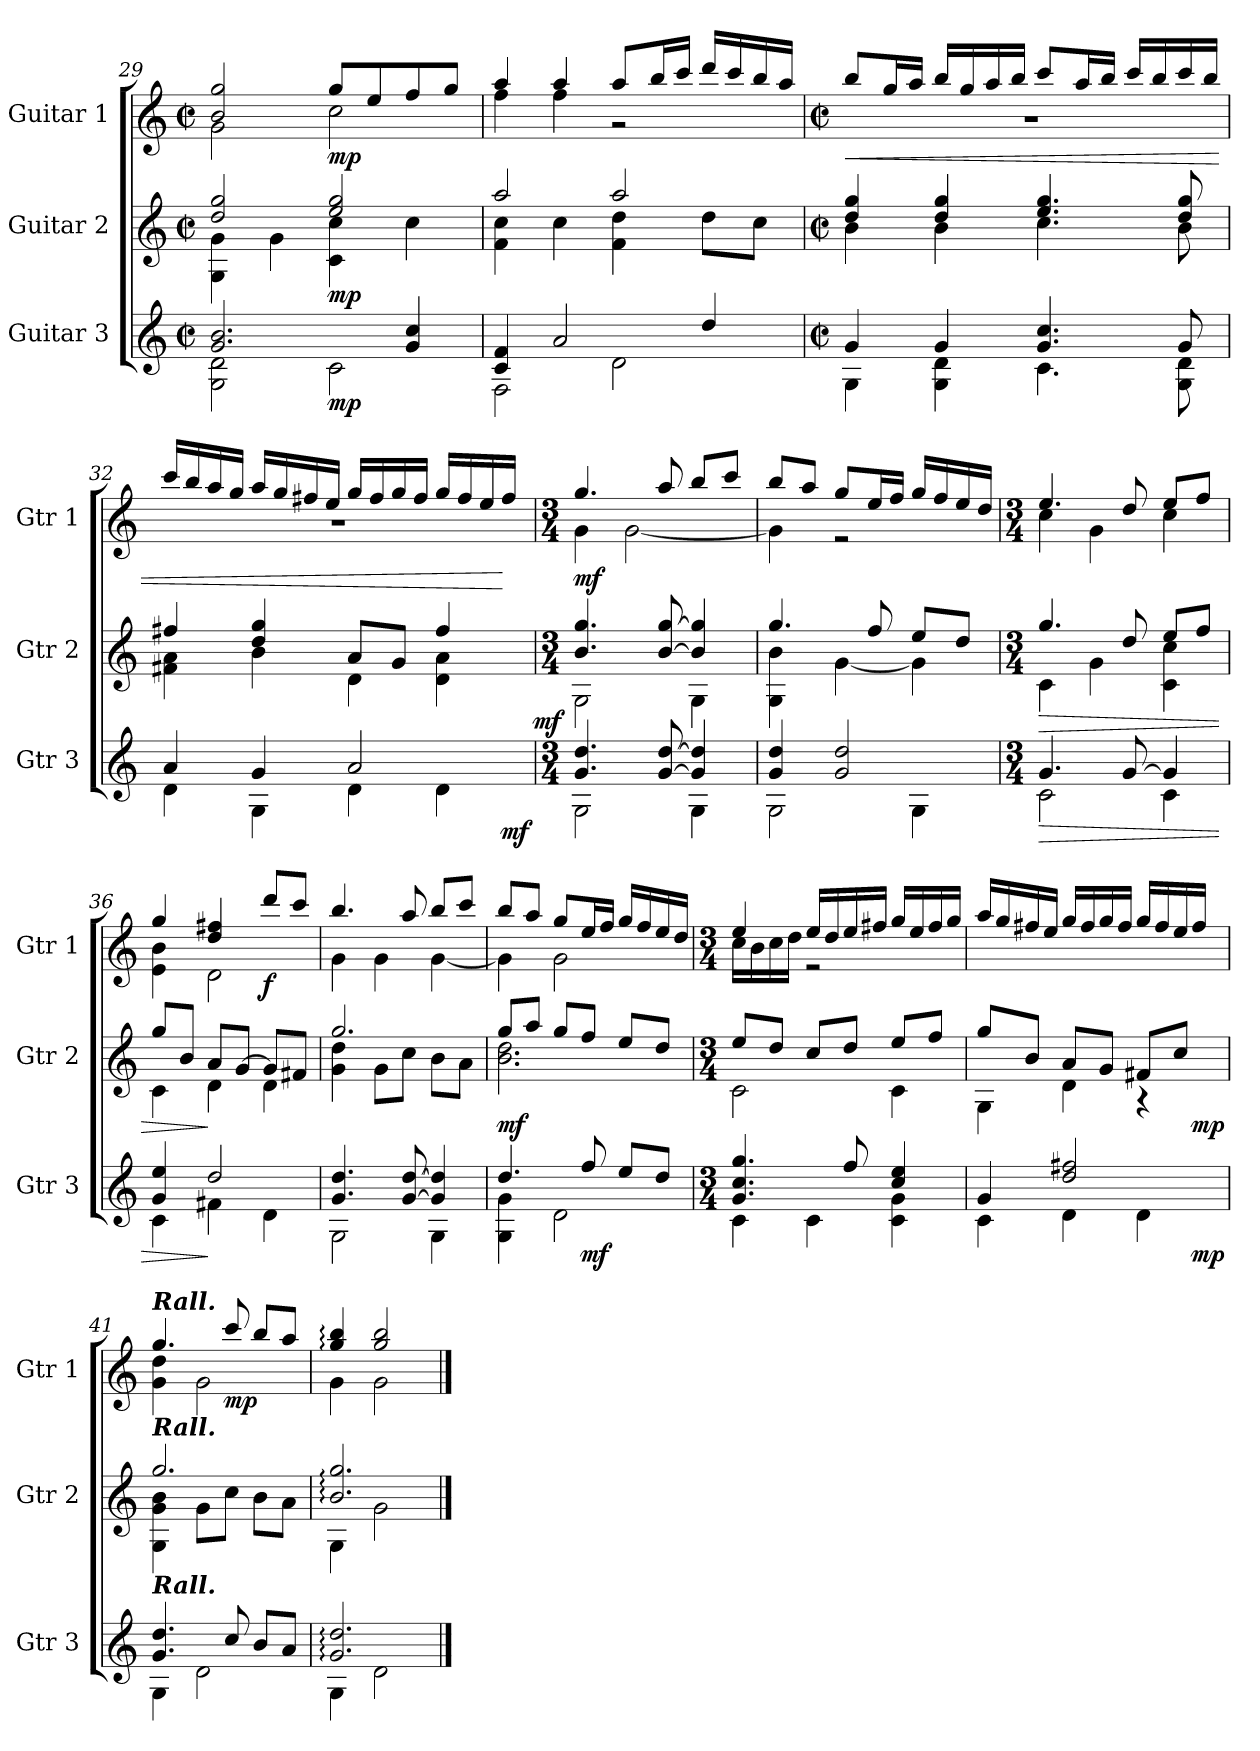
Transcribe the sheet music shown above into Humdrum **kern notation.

**kern	**dynam	**kern	**dynam	**kern	**dynam
*part3	*part3	*part2	*part2	*part1	*part1
*staff3	*staff3	*staff2	*staff2	*staff1	*staff1
*I"Guitar 3	*	*I"Guitar 2	*	*I"Guitar 1	*
*I'Gtr 3	*	*I'Gtr 2	*	*I'Gtr 1	*
*clefG2	*	*clefG2	*	*clefG2	*
*ITrd7c12	*	*ITrd7c12	*	*ITrd7c12	*
*k[]	*	*k[]	*	*k[]	*
*C:	*	*C:	*	*C:	*
*M2/2	*	*M2/2	*	*M2/2	*
*met(c|)	*	*met(c|)	*	*met(c|)	*
=29	=29	=29	=29	=29	=29
*^	*	*^	*	*^	*
2.Gi/ 2.Bi	2GGi\ 2Di	.	2di/ 2gi	4GGi\ 4Gi	.	2Bi/ 2gi	2Gi\	.
.	.	.	.	4Gi\	.	.	.	.
.	2Ci\	mp	2ei/ 2gi	4Ci\ 4ci	mp	8gi/L	2ci\	mp
.	.	.	.	.	.	8ei/	.	.
4Gi/ 4ci	.	.	.	4ci\	.	8fi/	.	.
.	.	.	.	.	.	8gi/J	.	.
=30	=30	=30	=30	=30	=30	=30	=30	=30
4Ci/ 4Fi	2FFi\	.	2ai/	4Fi\ 4ci	.	4ai/	4fi\	.
2Ai/	.	.	.	4ci\	.	4ai/	4fi\	.
.	2Di\	.	2ai/	4Fi\ 4di	.	8ai/L	2r	.
.	.	.	.	.	.	16bi/L	.	.
.	.	.	.	.	.	16cci/JJ	.	.
4di/	.	.	.	8di\L	.	16ddi/LL	.	.
.	.	.	.	.	.	16cci/	.	.
.	.	.	.	8ci\J	.	16bi/	.	.
.	.	.	.	.	.	16ai/JJ	.	.
!!LO:PB:g=z	!!
=31	=31	=31	=31	=31	=31	=31	=31	=31
*M2/2	*	*	*M2/2	*	*	*M2/2	*	*
*met(c|)	*	*	*met(c|)	*	*	*met(c|)	*	*
!	!	!	!	!	!	!	!	!LO:HP:b
4Gi/	4GGi\	.	4di/ 4gi	4Bi\	.	8bi/L	1r	<
.	.	.	.	.	.	16gi/L	.	.
.	.	.	.	.	.	16ai/JJ	.	.
4Gi/	4GGi\ 4Di	.	4di/ 4gi	4Bi\	.	16bi/LL	.	.
.	.	.	.	.	.	16gi/	.	.
.	.	.	.	.	.	16ai/	.	.
.	.	.	.	.	.	16bi/JJ	.	.
4.Gi/ 4.ci	4.Ci\	.	4.ei/ 4.gi	4.ci\	.	8cci/L	.	.
.	.	.	.	.	.	16ai/L	.	.
.	.	.	.	.	.	16bi/JJ	.	.
.	.	.	.	.	.	16cci/LL	.	.
.	.	.	.	.	.	16bi/	.	.
8Gi/	8GGi\ 8Di	.	8di/ 8gi	8Bi\	.	16cci/	.	.
.	.	.	.	.	.	16bi/JJ	.	.
=32	=32	=32	=32	=32	=32	=32	=32	=32
*	*^	*	*	*^	*	*	*	*
4Ai/	4Di\	2...ryy	.	4f#Xi/	4F#Xi\ 4Ai	2ryy	.	16cci/LL	1r	.
.	.	.	.	.	.	.	.	16bi/	.	.
.	.	.	.	.	.	.	.	16ai/	.	.
.	.	.	.	.	.	.	.	16gi/JJ	.	.
4Gi/	4GGi\	.	.	4di/ 4gi	4Bi\	.	.	16ai/LL	.	.
.	.	.	.	.	.	.	.	16gi/	.	.
.	.	.	.	.	.	.	.	16f#Xi/	.	.
.	.	.	.	.	.	.	.	16ei/JJ	.	.
2Ai/	4Di\	.	.	8Ai/L	4Di\	4ryy	.	16gi/LL	.	.
.	.	.	.	.	.	.	.	16f#i/	.	.
.	.	.	.	8Gi/J	.	.	.	16gi/	.	.
.	.	.	.	.	.	.	.	16f#i/JJ	.	.
.	4Di\	.	.	4f#i/	4Di\ 4Ai	8ryy	.	16gi/LL	.	.
.	.	.	.	.	.	.	.	16f#i/	.	.
.	.	.	.	.	.	16ryy	.	16ei/	.	.
.	.	16ryy	mf	.	.	32ryy	.	16f#i/JJ	.	[
.	.	.	.	.	.	64ryy	.	.	.	.
.	.	.	.	.	.	128...ryy	.	.	.	.
.	.	.	.	.	.	1024ryy	mf	.	.	.
*v	*v	*v	*	*	*	*	*	*	*	*
*	*	*v	*v	*v	*	*	*	*
=33	=33	=33	=33	=33	=33	=33
*M3/4	*	*M3/4	*	*M3/4	*	*
*^	*	*^	*	*	*	*
4.Gi/ 4.di	2GGi\	.	4.Bi/ 4.gi	2GGi\	.	4.gi/	4Gi\	mf
.	.	.	.	.	.	.	[2Gi\	.
[8Gi/ [8di	.	.	[8Bi/ [8gi	.	.	8ai/	.	.
4Gi/] 4di]	4GGi\	.	4Bi/] 4gi]	4GGi\	.	8bi/L	.	.
.	.	.	.	.	.	8cci/J	.	.
=34	=34	=34	=34	=34	=34	=34	=34	=34
4Gi/ 4di	2GGi\	.	4.gi/	4GGi\ 4Bi	.	8bi/L	4Gi\]	.
.	.	.	.	.	.	8ai/J	.	.
2Gi/ 2di	.	.	.	[4Gi\	.	8gi/L	2r	.
.	.	.	8fi/	.	.	16ei/L	.	.
.	.	.	.	.	.	16fi/JJ	.	.
.	4GGi\	.	8ei/L	4Gi\]	.	16gi/LL	.	.
.	.	.	.	.	.	16fi/	.	.
.	.	.	8di/J	.	.	16ei/	.	.
.	.	.	.	.	.	16di/JJ	.	.
!!LO:LB:g=z	!!
=35	=35	=35	=35	=35	=35	=35	=35	=35
*M3/4	*	*	*M3/4	*	*	*M3/4	*	*
!	!	!LO:HP:b	!	!	!LO:HP:b	!	!	!
4.Gi/	2Ci\	>	4.gi/	4Ci\	>	4.ei/	4ci\	.
.	.	.	.	4Gi\	.	.	4Gi\	.
[8Gi/	.	.	8di/	.	.	8di/	.	.
4Gi/]	4Ci\	.	8ei/L	4Ci\ 4ci	.	8ei/L	4ci\	.
.	.	.	8fi/J	.	.	8fi/J	.	.
=36	=36	=36	=36	=36	=36	=36	=36	=36
4Gi/ 4ei	4Ci\	.	8gi/L	4Ci\	.	4gi/	4Ei\ 4Bi	.
.	.	.	8Bi/J	.	.	.	.	.
2di/	4F#Xi\	]	8Ai/L	4Di\	]	4di/ 4f#Xi	2Di\	.
.	.	.	[8Gi/J	.	.	.	.	.
.	4Di\	.	8Gi/L]	4Di\	.	8ddi/L	.	f
.	.	.	8F#Xi/J	.	.	8cci/J	.	.
=37	=37	=37	=37	=37	=37	=37	=37	=37
4.Gi/ 4.di	2GGi\	.	2.gi/	4Gi\ 4di	.	4.bi/	4Gi\	.
.	.	.	.	8Gi\L	.	.	4Gi\	.
[8Gi/ [8di	.	.	.	8ci\J	.	8ai/	.	.
4Gi/] 4di]	4GGi\	.	.	8Bi\L	.	8bi/L	[4Gi\	.
.	.	.	.	8Ai\J	.	8cci/J	.	.
=38	=38	=38	=38	=38	=38	=38	=38	=38
4.di/	4GGi\ 4Gi	.	8gi/L	2.Bi\ 2.di	mf	8bi/L	4Gi\]	.
.	.	.	8ai/J	.	.	8ai/J	.	.
.	2Di\	.	8gi/L	.	.	8gi/L	2Gi\	.
8fi/	.	mf	8fi/J	.	.	16ei/L	.	.
.	.	.	.	.	.	16fi/JJ	.	.
8ei/L	.	.	8ei/L	.	.	16gi/LL	.	.
.	.	.	.	.	.	16fi/	.	.
8di/J	.	.	8di/J	.	.	16ei/	.	.
.	.	.	.	.	.	16di/JJ	.	.
!!LO:LB:g=z	!!
=39	=39	=39	=39	=39	=39	=39	=39	=39
*M3/4	*	*	*M3/4	*	*	*M3/4	*	*
4.Gi/ 4.ci 4.gi	4Ci\	.	8ei/L	2Ci\	.	4ei/	16ci\LL	.
.	.	.	.	.	.	.	16Bi\	.
.	.	.	8di/J	.	.	.	16ci\	.
.	.	.	.	.	.	.	16di\JJ	.
.	4Ci\	.	8ci/L	.	.	16ei/LL	2r	.
.	.	.	.	.	.	16di/	.	.
8fi/	.	.	8di/J	.	.	16ei/	.	.
.	.	.	.	.	.	16f#Xi/JJ	.	.
4ci/ 4ei	4Ci\ 4Gi	.	8ei/L	4Ci\	.	16gi/LL	.	.
.	.	.	.	.	.	16ei/	.	.
.	.	.	8fi/J	.	.	16f#i/	.	.
.	.	.	.	.	.	16gi/JJ	.	.
*	*	*	*	*	*	*v	*v	*
=40	=40	=40	=40	=40	=40	=40	=40
*	*^	*	*	*^	*	*	*
4Gi/	4Ci\	2ryy	.	8gi/L	4GGi\	2ryy	.	16ai/LL	.
.	.	.	.	.	.	.	.	16gi/	.
.	.	.	.	8Bi/J	.	.	.	16f#Xi/	.
.	.	.	.	.	.	.	.	16ei/JJ	.
2di/ 2f#Xi	4Di\	.	.	8Ai/L	4Di\	.	.	16gi/LL	.
.	.	.	.	.	.	.	.	16f#i/	.
.	.	.	.	8Gi/J	.	.	.	16gi/	.
.	.	.	.	.	.	.	.	16f#i/JJ	.
.	4Di\	8.ryy	.	8F#Xi/L	4r	8.ryy	.	16gi/LL	.
.	.	.	.	.	.	.	.	16f#i/	.
.	.	.	.	8ci/J	.	.	.	16ei/	.
.	.	16ryy	mp	.	.	16ryy	mp	16f#i/JJ	.
=41	=41	=41	=41	=41	=41	=41	=41	=41	=41
*	*	*	*	*	*	*	*	*^	*
!	!	!	!	!	!	!	!	!LO:TX:a:Bi:t=Rall.	!	!
!	!	!	!	!LO:TX:a:Bi:t=Rall.	!	!	!	!	!	!
!LO:TX:a:Bi:t=Rall.	!	!	!	!	!	!	!	!	!	!
*	*v	*v	*	*	*	*	*	*	*	*
*	*	*	*	*v	*v	*	*	*	*
4.Gi/ 4.di	4GGi\	.	2.gi/	4GGi\ 4Gi 4Bi	.	4.gi/	4Gi\ 4di	.
.	2Di\	.	.	8Gi\L	.	.	2Gi\	.
8ci/	.	.	.	8ci\J	.	8cci/	.	mp
8Bi/L	.	.	.	8Bi\L	.	8bi/L	.	.
8Ai/J	.	.	.	8Ai\J	.	8ai/J	.	.
=42	=42	=42	=42	=42	=42	=42	=42	=42
2.Gi/: 2.di:	4GGi\	.	2.Bi/: 2.gi:	4GGi\	.	4gi/: 4bi:	4Gi\	.
.	2Di\	.	.	2Gi\	.	2gi/ 2bi	2Gi\	.
*v	*v	*	*	*	*	*v	*v	*
*	*	*v	*v	*	*	*
==	==	==	==	==	==
*-	*-	*-	*-	*-	*-
